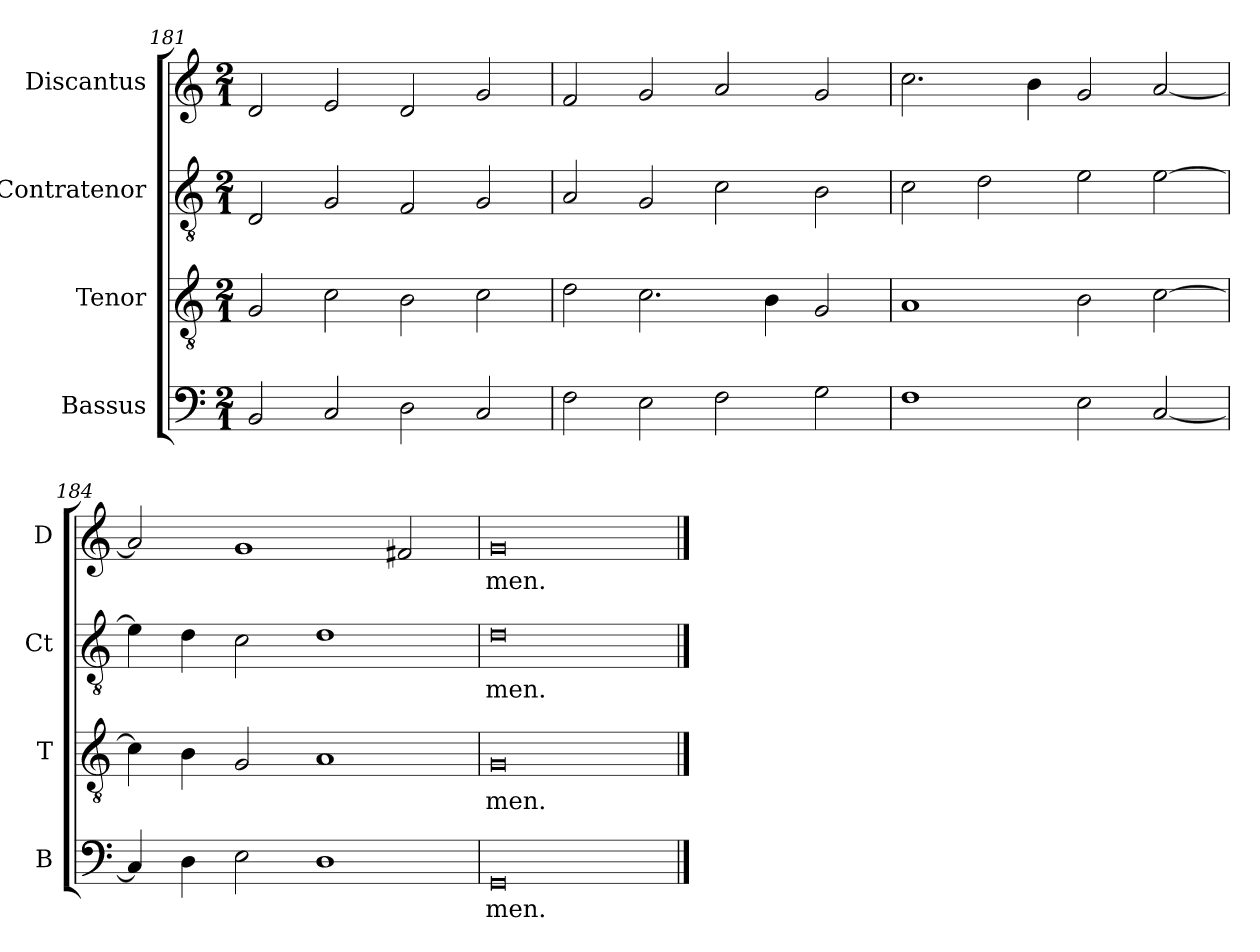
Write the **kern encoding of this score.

**kern	**text	**kern	**text	**kern	**text	**kern	**text
*part4	*part4	*part3	*part3	*part2	*part2	*part1	*part1
*staff4	*staff4	*staff3	*staff3	*staff2	*staff2	*staff1	*staff1
*I"Bassus	*	*I"Tenor	*	*I"Contratenor	*	*I"Discantus	*
*I'B	*	*I'T	*	*I'Ct	*	*I'D	*
*clefF4	*	*clefGv2	*	*clefGv2	*	*clefG2	*
*k[]	*	*k[]	*	*k[]	*	*k[]	*
*M2/1	*	*M2/1	*	*M2/1	*	*M2/1	*
=181	=181	=181	=181	=181	=181	=181	=181
2BB/	.	2G/	.	2D/	.	2d/	.
2C/	.	2c\	.	2G/	.	2e/	.
2D\	.	2B\	.	2F/	.	2d/	.
2C/	.	2c\	.	2G/	.	2g/	.
=182	=182	=182	=182	=182	=182	=182	=182
2F\	.	2d\	.	2A/	.	2f/	.
2E\	.	2.c\	.	2G/	.	2g/	.
2F\	.	.	.	2c\	.	2a/	.
.	.	4B\	.	.	.	.	.
2G\	.	2G/	.	2B\	.	2g/	.
=183	=183	=183	=183	=183	=183	=183	=183
1F	.	1A	.	2c\	.	2.cc\	.
.	.	.	.	2d\	.	.	.
.	.	.	.	.	.	4b\	.
2E\	.	2B\	.	2e\	.	2g/	.
[2C/	.	[2c\	.	[2e\	.	[2a/	.
=184	=184	=184	=184	=184	=184	=184	=184
4C/]	.	4c\]	.	4e\]	.	2a/]	.
4D\	.	4B\	.	4d\	.	.	.
2E\	.	2G/	.	2c\	.	1g	.
1D	.	1A	.	1d	.	.	.
.	.	.	.	.	.	2f#X/	.
=185	=185	=185	=185	=185	=185	=185	=185
0GG	-men.	0G	-men.	0d	-men.	0g	-men.
==	==	==	==	==	==	==	==
*-	*-	*-	*-	*-	*-	*-	*-
